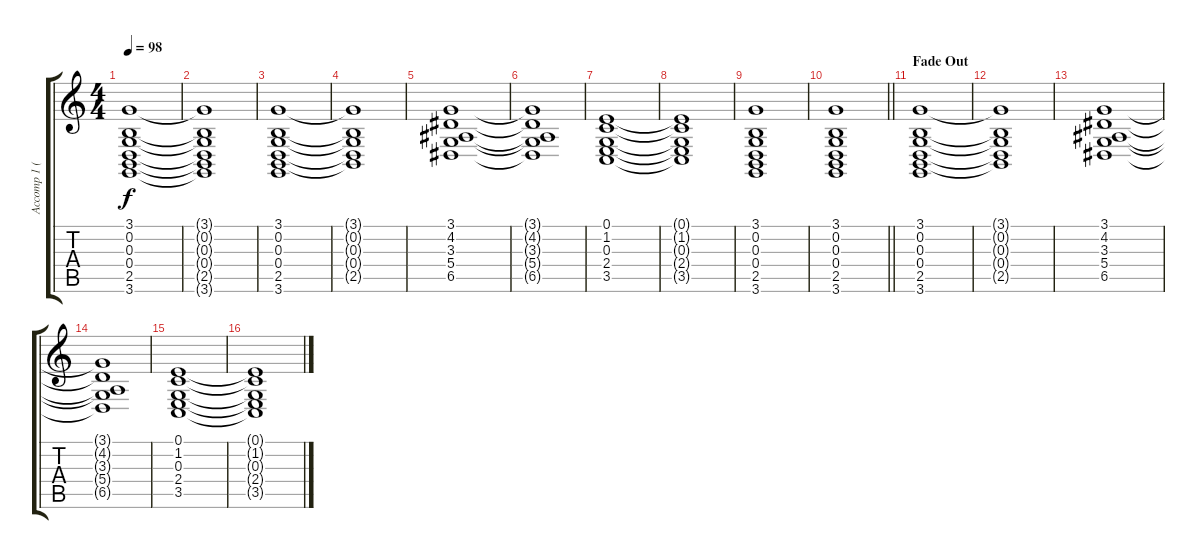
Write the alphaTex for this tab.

\track ("Accomp 1 (Ld2)" "Accomp 1 (") {instrument lead2sawtooth}
\staff {score tabs}
\tuning (E4 B3 G3 D3 A2 E2) {hide}
\ts (4 4)
\tempo 98
\clef g2
\ks c
(3.1 0.2 0.3 0.4 2.5 3.6).1{dy f} |
(3.1{t} 0.2{t} 0.3{t} 0.4{t} 2.5{t} 3.6{t}).1 |
(3.1 0.2 0.3 0.4 2.5 3.6).1 |
(3.1{t} 0.2{t} 0.3{t} 0.4{t} 2.5{t}).1 |
(3.1 4.2 3.3 5.4 6.5).1 |
(3.1{t} 4.2{t} 3.3{t} 5.4{t} 6.5{t}).1 |
(0.1 1.2 0.3 2.4 3.5).1 |
(0.1{t} 1.2{t} 0.3{t} 2.4{t} 3.5{t}).1 |
(3.1 0.2 0.3 0.4 2.5 3.6).1 |
\barLineRight lightlight
(3.1 0.2 0.3 0.4 2.5 3.6).1 |
\section ("" "Fade Out")
(3.1 0.2 0.3 0.4 2.5 3.6).1 |
(3.1{t} 0.2{t} 0.3{t} 0.4{t} 2.5{t}).1 |
(3.1 4.2 3.3 5.4 6.5).1 |
(3.1{t} 4.2{t} 3.3{t} 5.4{t} 6.5{t}).1 |
(0.1 1.2 0.3 2.4 3.5).1 |
(0.1{t} 1.2{t} 0.3{t} 2.4{t} 3.5{t}).1
